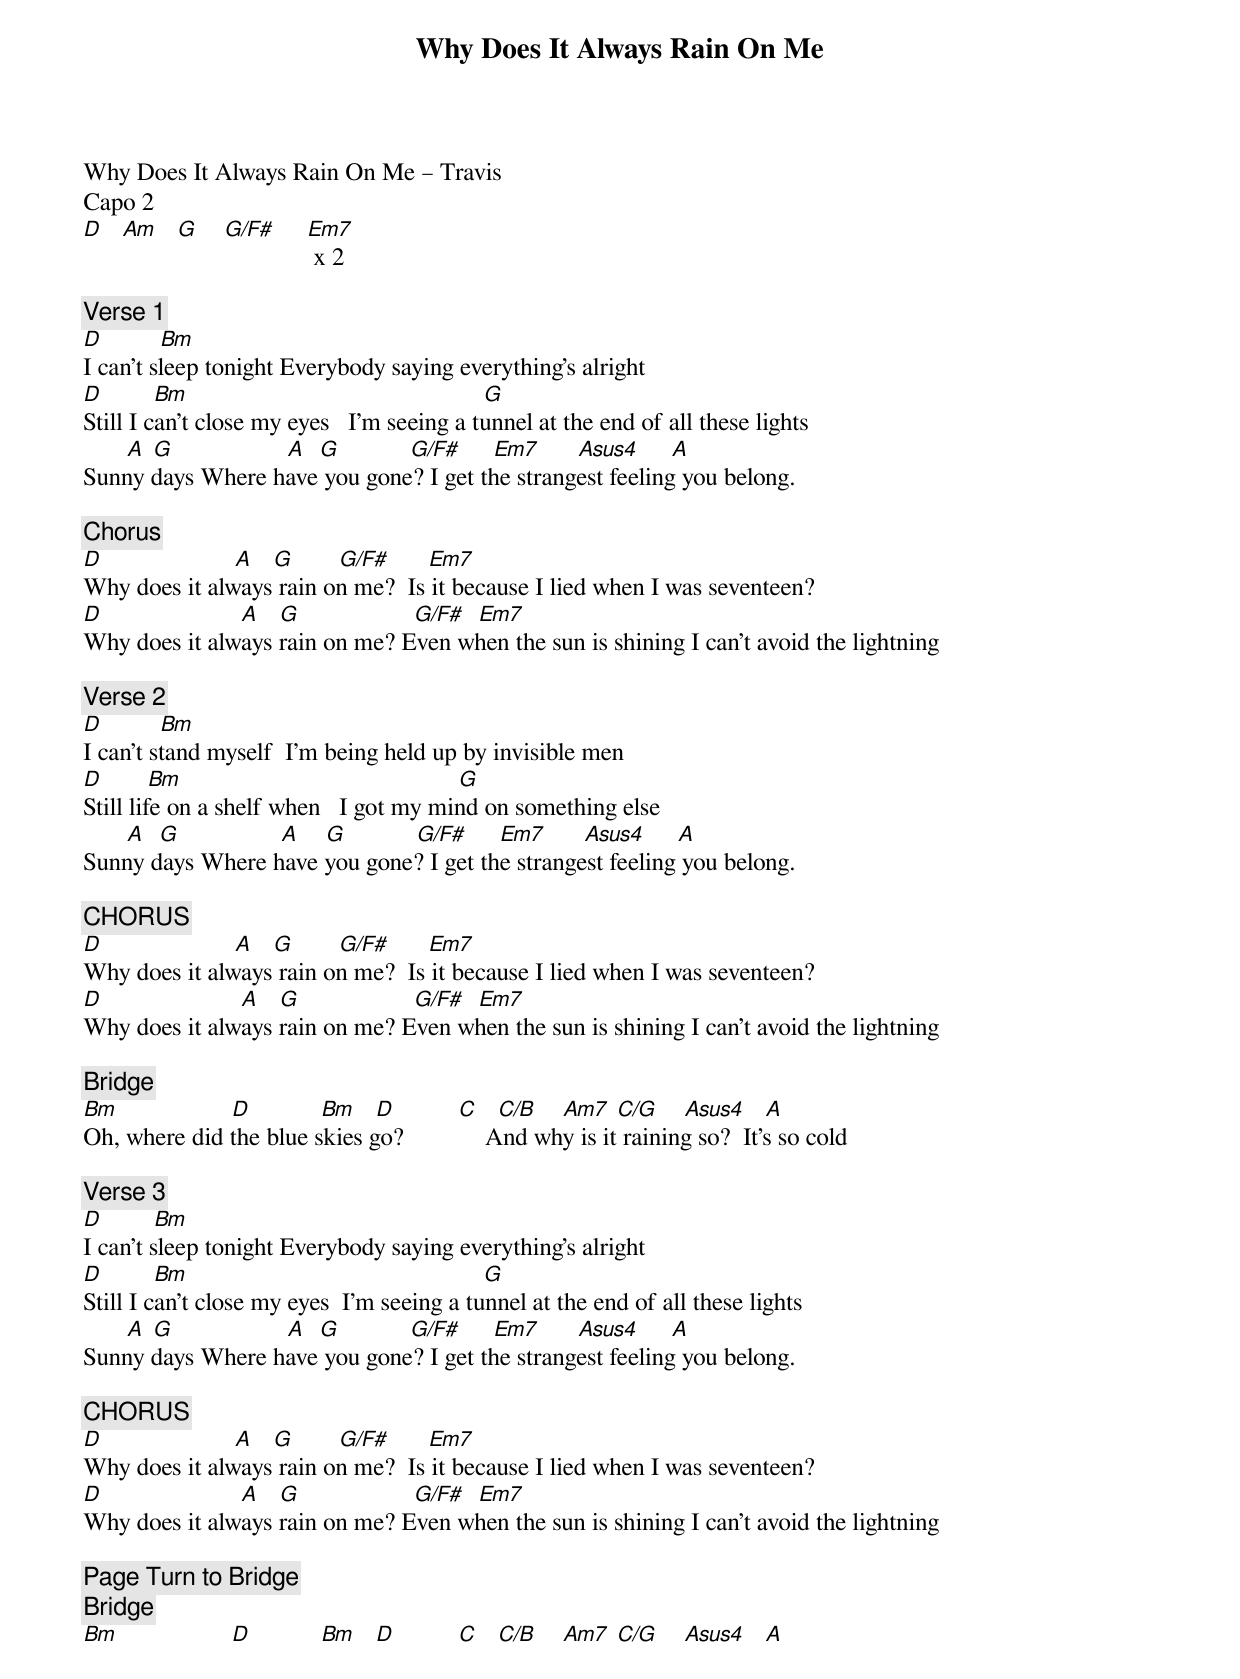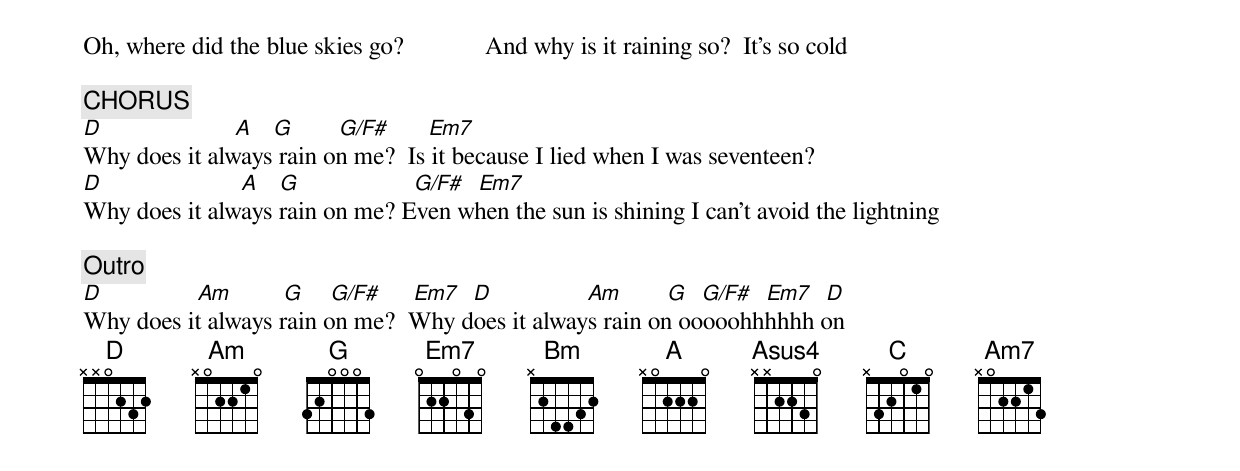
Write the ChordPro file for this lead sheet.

{title: Why Does It Always Rain On Me}
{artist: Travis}
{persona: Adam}
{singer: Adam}
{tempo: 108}
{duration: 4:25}
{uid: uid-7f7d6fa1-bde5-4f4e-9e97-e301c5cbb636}
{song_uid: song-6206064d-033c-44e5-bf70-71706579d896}



Why Does It Always Rain On Me – Travis
Capo 2
[D]   [Am]   [G]    [G/F#]     [Em7] x 2

{comment: Verse 1}
[D]			     	[Bm]
I can't sleep tonight	Everybody saying everything's alright
[D]			    	[Bm]                                            			[G]
Still I can't close my eyes   I'm seeing a tunnel at the end of all these lights
      	[A]	[G]                		[A]		[G]           [G/F#]     [Em7]      [Asus4]     [A]
Sunny days	Where have you gone?	I get the strangest feeling you belong.

{comment: Chorus}
[D]                   		[A]			[G]       [G/F#]      [Em7]
Why does it always rain on me? 	Is it because I lied when I was seventeen?
[D]                    		[A]			[G]                  [G/F#]		[Em7]
Why does it always rain on me?	Even when the sun is shining	I can't avoid the lightning

{comment: Verse 2}
[D]			     	[Bm]
I can't stand myself	 I'm being held up by invisible men
[D]			    [Bm]                                            [G]
Still life on a shelf when	  I got my mind on something else
      	[A]		[G]                [A]		  [G]           [G/F#]     [Em7]      [Asus4]     [A]
Sunny days	Where have you gone?	I get the strangest feeling you belong.

{comment: CHORUS}
[D]                   		[A]			[G]       [G/F#]      [Em7]
Why does it always rain on me? 	Is it because I lied when I was seventeen?
[D]                    		[A]			[G]                  [G/F#]		[Em7]
Why does it always rain on me?	Even when the sun is shining	I can't avoid the lightning

{comment: Bridge}
[Bm]                 	[D]          	[Bm]			[D]          [C]   [C/B]    [Am7]	[C/G]    [Asus4]   [A]
Oh, where did the blue skies go?             And why is it raining so?		It's so cold

{comment: Verse 3}
[D]			     [Bm]
I can't sleep tonight Everybody saying everything's alright
[D]			    	[Bm]                                            			[G]
Still I can't close my eyes  I'm seeing a tunnel at the end of all these lights
      	[A]	[G]                		[A]		[G]           [G/F#]     [Em7]      [Asus4]     [A]
Sunny days	Where have you gone?	I get the strangest feeling you belong.

{comment: CHORUS}
[D]                   		[A]			[G]       [G/F#]      [Em7]
Why does it always rain on me? 	Is it because I lied when I was seventeen?
[D]                    		[A]			[G]                  [G/F#]		[Em7]
Why does it always rain on me?	Even when the sun is shining	I can't avoid the lightning

{comment: Page Turn to Bridge}
{comment: Bridge}
[Bm]                 	[D]          	[Bm]			[D]          [C]   [C/B]    [Am7]	[C/G]    [Asus4]   [A]
Oh, where did the blue skies go?             And why is it raining so?		It's so cold

{comment: CHORUS}
[D]                   		[A]			[G]       [G/F#]      [Em7]
Why does it always rain on me? 	Is it because I lied when I was seventeen?
[D]                    		[A]			[G]                  [G/F#]		[Em7]
Why does it always rain on me?	Even when the sun is shining	I can't avoid the lightning

{comment: Outro}
[D]               [Am]        [G]    [G/F#]     [Em7]		[D]               [Am]       [G]  [G/F#]  [Em7]  [D]
Why does it always rain on me?		Why does it always rain on ooooohhhhhh on
